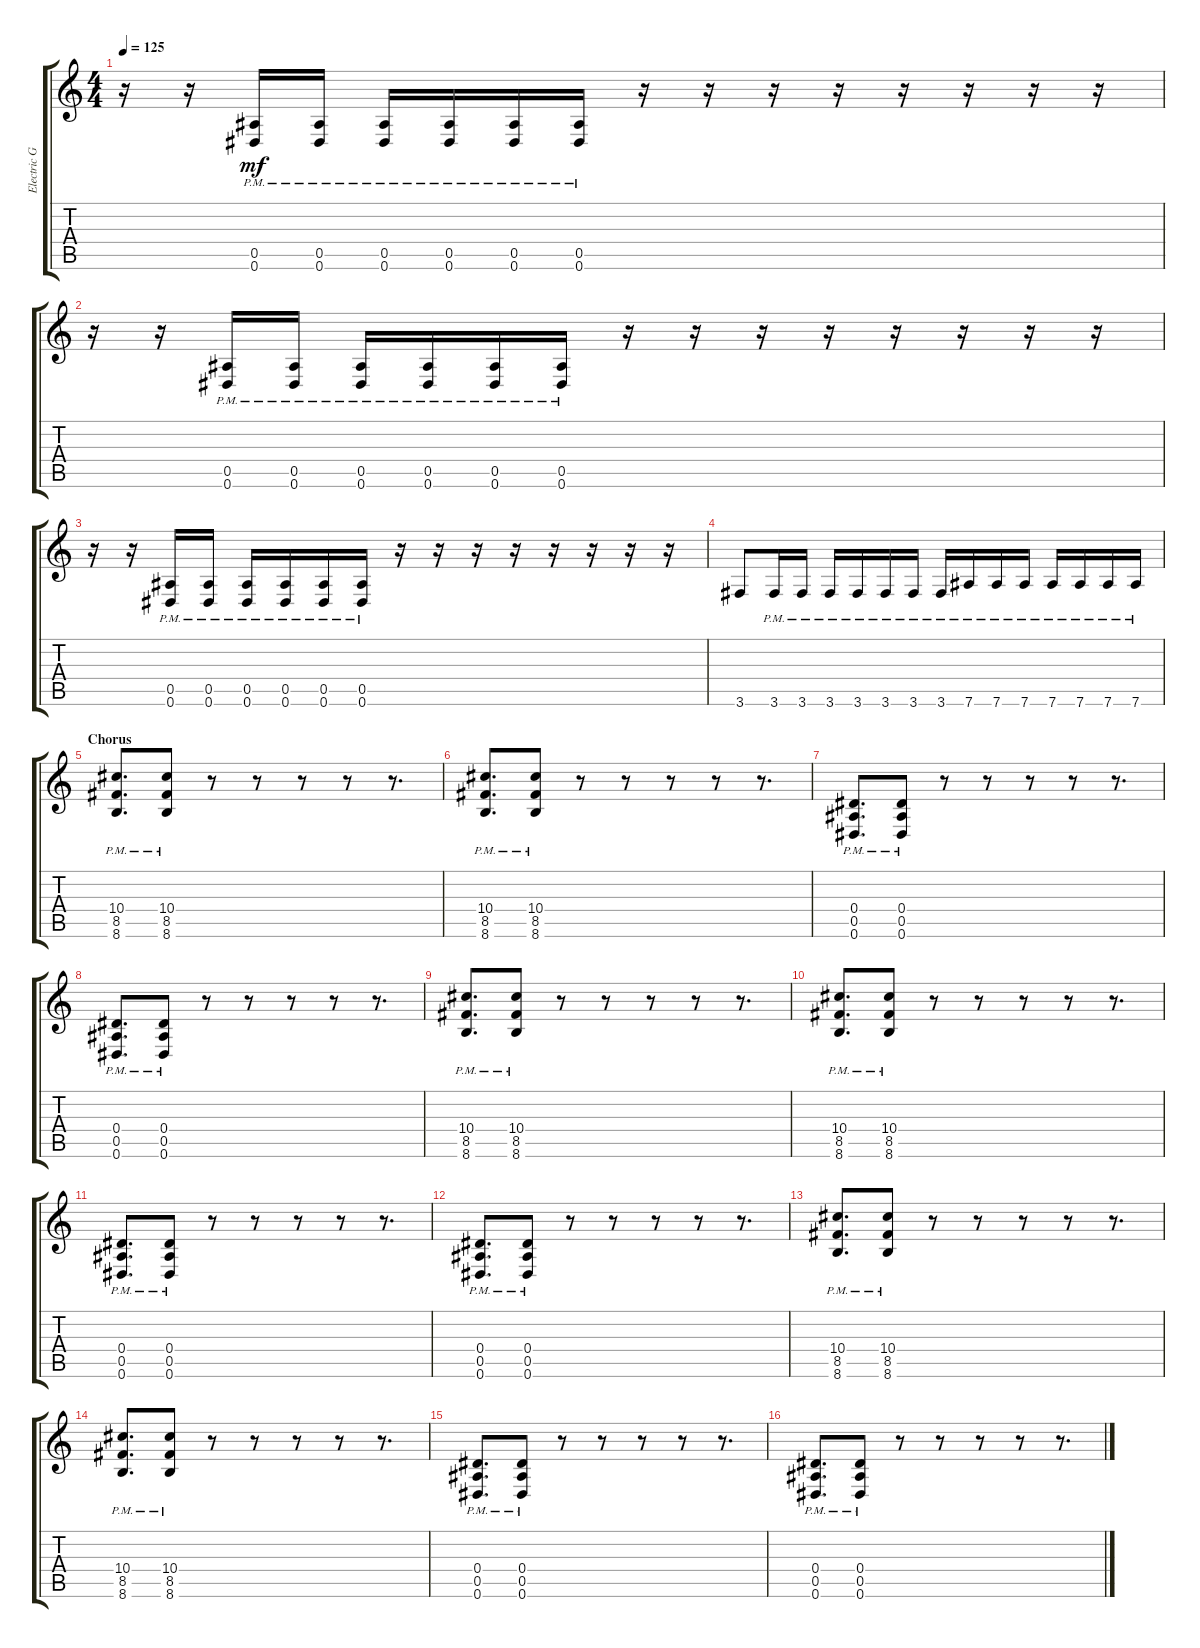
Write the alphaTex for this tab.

\track ("Electric Guitar" "Electric G") {instrument distortionguitar}
\staff {score tabs}
\tuning (F4 C4 Ab3 Eb3 Bb2 Eb2) {hide}
\ts (4 4)
\tempo 125
\clef g2
\ks c
r.16{dy mf} r.16 (0.5{pm} 0.6{pm}).16 (0.5{pm} 0.6{pm}).16 (0.5{pm} 0.6{pm}).16 (0.5{pm} 0.6{pm}).16 (0.5{pm} 0.6{pm}).16 (0.5{pm} 0.6{pm}).16 r.16 r.16 r.16 r.16 r.16 r.16 r.16 r.16 |
r.16 r.16 (0.5{pm} 0.6{pm}).16 (0.5{pm} 0.6{pm}).16 (0.5{pm} 0.6{pm}).16 (0.5{pm} 0.6{pm}).16 (0.5{pm} 0.6{pm}).16 (0.5{pm} 0.6{pm}).16 r.16 r.16 r.16 r.16 r.16 r.16 r.16 r.16 |
r.16 r.16 (0.5{pm} 0.6{pm}).16 (0.5{pm} 0.6{pm}).16 (0.5{pm} 0.6{pm}).16 (0.5{pm} 0.6{pm}).16 (0.5{pm} 0.6{pm}).16 (0.5{pm} 0.6{pm}).16 r.16 r.16 r.16 r.16 r.16 r.16 r.16 r.16 |
3.6.8 3.6{pm}.16 3.6{pm}.16 3.6{pm}.16 3.6{pm}.16 3.6{pm}.16 3.6{pm}.16 3.6{pm}.16 7.6{pm}.16 7.6{pm}.16 7.6{pm}.16 7.6{pm}.16 7.6{pm}.16 7.6{pm}.16 7.6{pm}.16 |
\section ("" "Chorus")
(10.4{pm} 8.5{pm} 8.6{pm}).8{d} (10.4{pm} 8.5{pm} 8.6{pm}).8 r.8 r.8 r.8 r.8 r.8{d} |
(10.4{pm} 8.5{pm} 8.6{pm}).8{d} (10.4{pm} 8.5{pm} 8.6{pm}).8 r.8 r.8 r.8 r.8 r.8{d} |
(0.4{pm} 0.5{pm} 0.6{pm}).8{d} (0.4{pm} 0.5{pm} 0.6{pm}).8 r.8 r.8 r.8 r.8 r.8{d} |
(0.4{pm} 0.5{pm} 0.6{pm}).8{d} (0.4{pm} 0.5{pm} 0.6{pm}).8 r.8 r.8 r.8 r.8 r.8{d} |
(10.4{pm} 8.5{pm} 8.6{pm}).8{d} (10.4{pm} 8.5{pm} 8.6{pm}).8 r.8 r.8 r.8 r.8 r.8{d} |
(10.4{pm} 8.5{pm} 8.6{pm}).8{d} (10.4{pm} 8.5{pm} 8.6{pm}).8 r.8 r.8 r.8 r.8 r.8{d} |
(0.4{pm} 0.5{pm} 0.6{pm}).8{d} (0.4{pm} 0.5{pm} 0.6{pm}).8 r.8 r.8 r.8 r.8 r.8{d} |
(0.4{pm} 0.5{pm} 0.6{pm}).8{d} (0.4{pm} 0.5{pm} 0.6{pm}).8 r.8 r.8 r.8 r.8 r.8{d} |
(10.4{pm} 8.5{pm} 8.6{pm}).8{d} (10.4{pm} 8.5{pm} 8.6{pm}).8 r.8 r.8 r.8 r.8 r.8{d} |
(10.4{pm} 8.5{pm} 8.6{pm}).8{d} (10.4{pm} 8.5{pm} 8.6{pm}).8 r.8 r.8 r.8 r.8 r.8{d} |
(0.4{pm} 0.5{pm} 0.6{pm}).8{d} (0.4{pm} 0.5{pm} 0.6{pm}).8 r.8 r.8 r.8 r.8 r.8{d} |
(0.4{pm} 0.5{pm} 0.6{pm}).8{d} (0.4{pm} 0.5{pm} 0.6{pm}).8 r.8 r.8 r.8 r.8 r.8{d}
